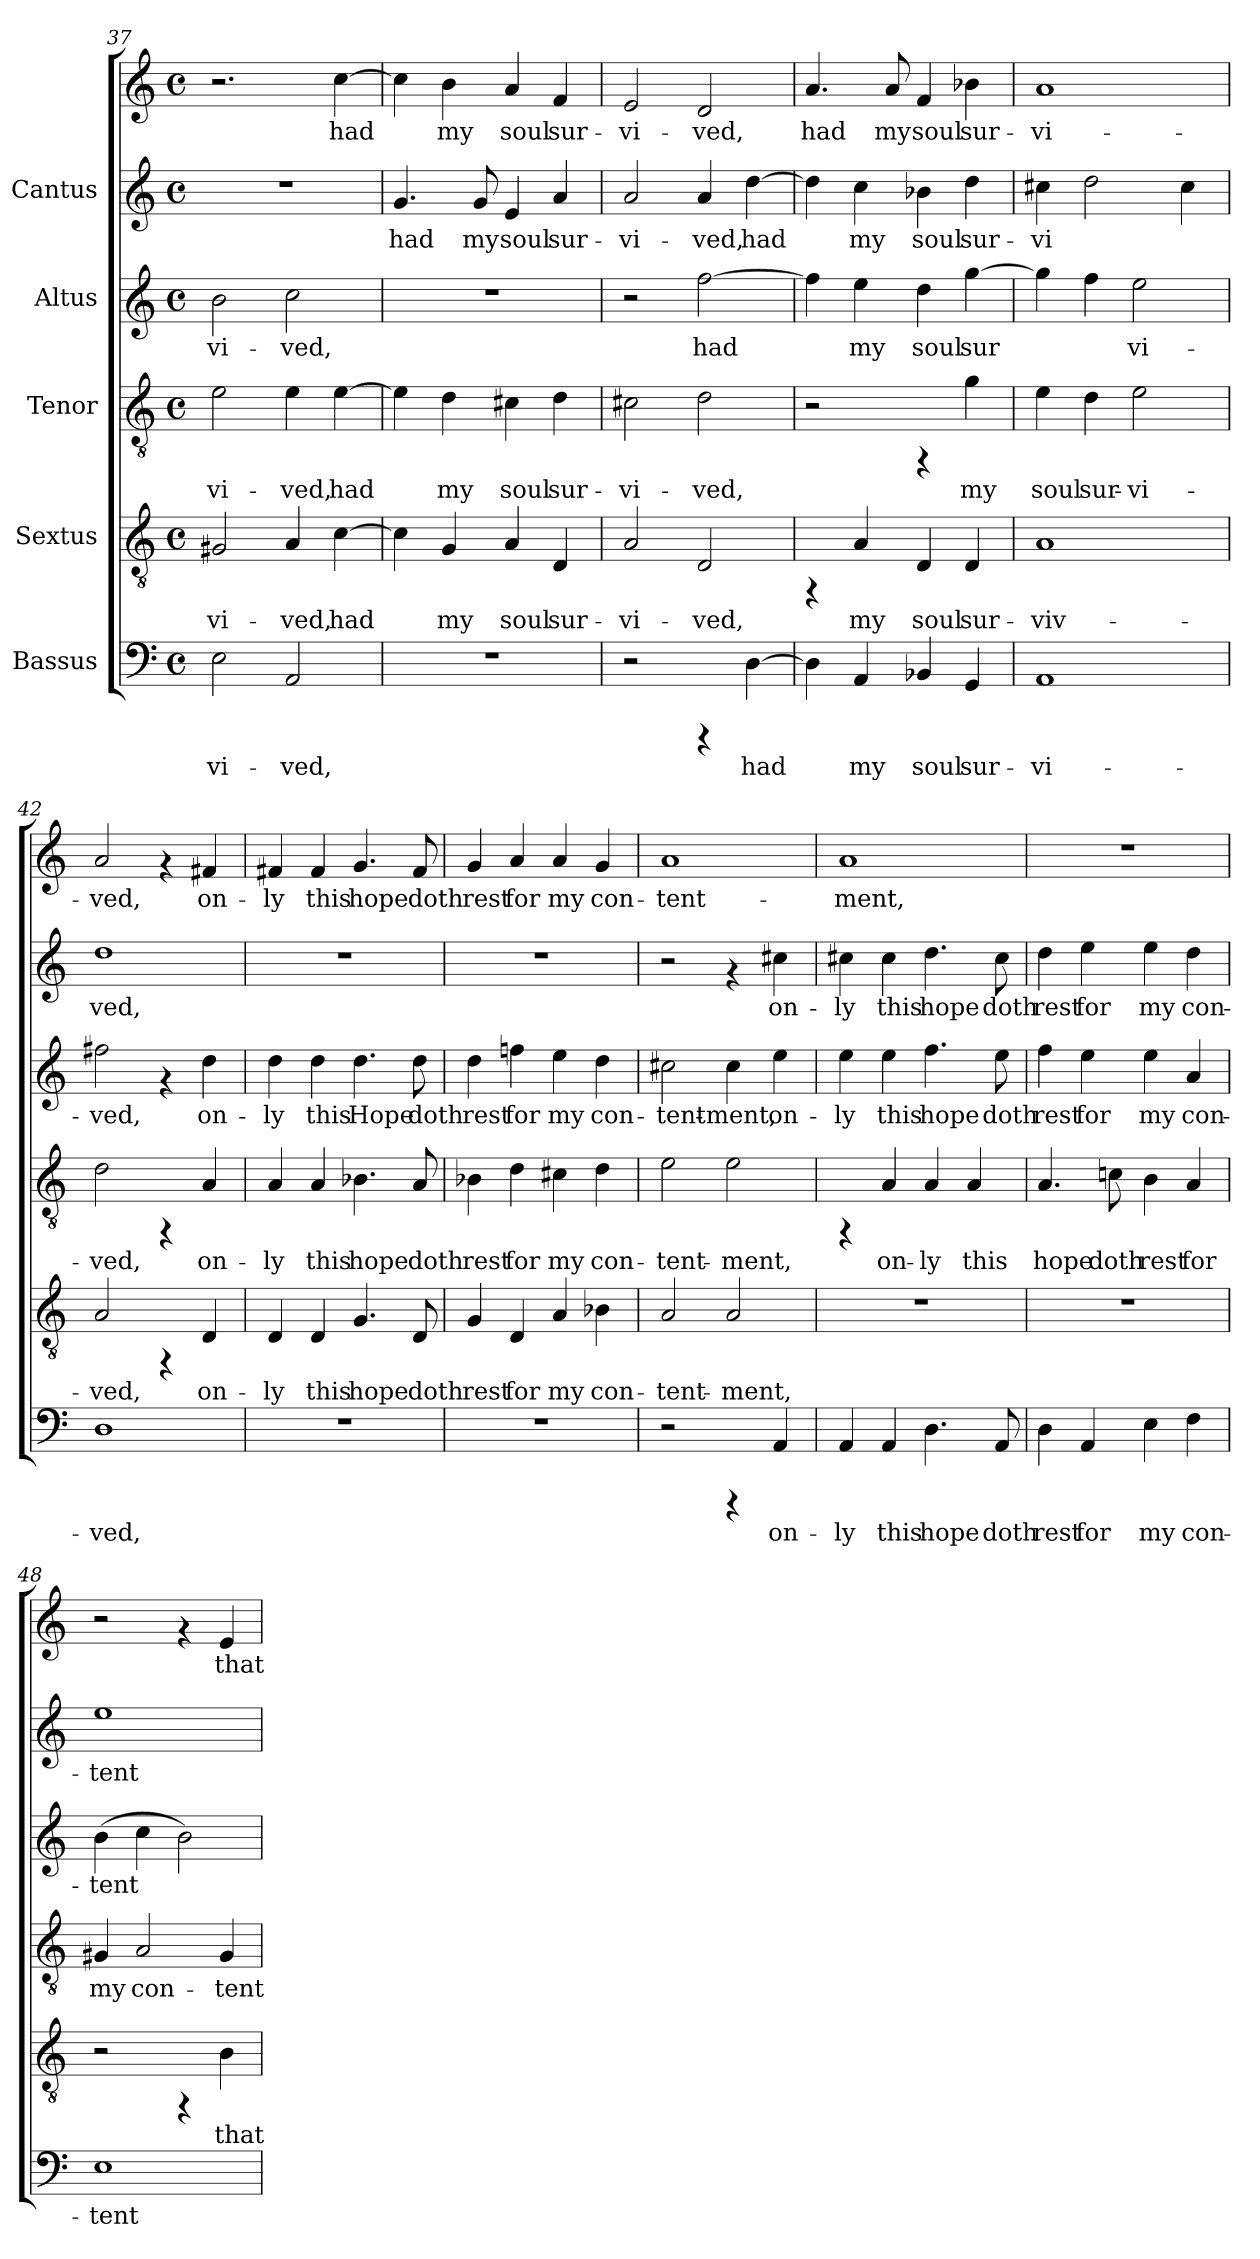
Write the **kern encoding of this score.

**kern	**text	**kern	**text	**kern	**text	**kern	**text	**kern	**text	**kern	**text
*part5	*part5	*part4	*part4	*part3	*part3	*part2	*part2	*part1	*part1	*part1	*part1
*staff6	*staff6	*staff5	*staff5	*staff4	*staff4	*staff3	*staff3	*staff2	*staff2	*staff1	*staff1
*I"Bassus	*	*I"Sextus	*	*I"Tenor	*	*I"Altus	*	*I"Cantus	*	*	*
*clefF4	*	*clefGv2	*	*clefGv2	*	*clefG2	*	*clefG2	*	*clefG2	*
*M4/4	*	*M4/4	*	*M4/4	*	*M4/4	*	*M4/4	*	*M4/4	*
*met(c)	*	*met(c)	*	*met(c)	*	*met(c)	*	*met(c)	*	*met(c)	*
=37	=37	=37	=37	=37	=37	=37	=37	=37	=37	=37	=37
!	!LO:LY:b:cj	!	!LO:LY:b:cj	!	!LO:LY:b:cj	!	!LO:LY:b:cj	!	!	!	!
2E\	-vi-	2G#X/	-vi-	2e\	-vi-	2b\	-vi-	1r	.	2.r	.
!	!LO:LY:b:cj	!	!LO:LY:b:cj	!	!LO:LY:b:cj	!	!LO:LY:b:cj	!	!	!	!
2AA/	-ved,	4A/	-ved,	4e\	-ved,	2cc\	-ved,	.	.	.	.
!	!	!	!LO:LY:b:cj	!	!LO:LY:b:cj	!	!	!	!	!	!LO:LY:b:cj
.	.	[>4c\	had	[>4e\	had	.	.	.	.	[>4cc\	had
=38	=38	=38	=38	=38	=38	=38	=38	=38	=38	=38	=38
!	!	!	!LO:LY:b:cj	!	!LO:LY:b:cj	!	!	!	!LO:LY:b:cj	!	!LO:LY:b:cj
1r	.	4c\]	.	4e\]	.	1r	.	4.g/	-had	4cc\]	.
!	!	!	!LO:LY:b:cj	!	!LO:LY:b:cj	!	!	!	!	!	!LO:LY:b:cj
.	.	4G/	my	4d\	my	.	.	.	.	4b\	my
!	!	!	!	!	!	!	!	!	!LO:LY:b:cj	!	!
.	.	.	.	.	.	.	.	8g/	my	.	.
!	!	!	!LO:LY:b:cj	!	!LO:LY:b:cj	!	!	!	!LO:LY:b:cj	!	!LO:LY:b:cj
.	.	4A/	soul	4c#X\	soul	.	.	4e/	soul	4a/	soul
!	!	!	!LO:LY:b:cj	!	!LO:LY:b:cj	!	!	!	!LO:LY:b:cj	!	!LO:LY:b:cj
.	.	4D/	sur-	4d\	sur-	.	.	4a/	sur-	4f/	sur-
=39	=39	=39	=39	=39	=39	=39	=39	=39	=39	=39	=39
!	!	!	!LO:LY:b:cj	!	!LO:LY:b:cj	!	!	!	!LO:LY:b:cj	!	!LO:LY:b:cj
2r	.	2A/	-vi-	2c#X\	-vi-	2r	.	2a/	vi-	2e/	-vi-
!	!	!	!LO:LY:b:cj	!	!LO:LY:b:cj	!	!LO:LY:b:cj	!	!LO:LY:b:cj	!	!LO:LY:b:cj
4rCCC	.	2D/	-ved,	2d\	-ved,	[>2ff\	had	4a/	-ved,	2d/	-ved,
!	!LO:LY:b:cj	!	!	!	!	!	!	!	!LO:LY:b:cj	!	!
[>4D\	had	.	.	.	.	.	.	[>4dd\	had	.	.
!!LO:PB:g=z
=40	=40	=40	=40	=40	=40	=40	=40	=40	=40	=40	=40
!	!LO:LY:b:cj	!	!	!	!	!	!LO:LY:b:cj	!	!LO:LY:b:cj	!	!LO:LY:b:cj
4D\]	.	4rFF	.	2r	.	4ff\]	.	4dd\]	-	4.a/	had
!	!LO:LY:b:cj	!	!LO:LY:b:cj	!	!	!	!LO:LY:b:cj	!	!LO:LY:b:cj	!	!
4AA/	my	4A/	my	.	.	4ee\	my	4cc\	my	.	.
!	!	!	!	!	!	!	!	!	!	!	!LO:LY:b:cj
.	.	.	.	.	.	.	.	.	.	8a/	my
!	!LO:LY:b:cj	!	!LO:LY:b:cj	!	!	!	!LO:LY:b:cj	!	!LO:LY:b:cj	!	!LO:LY:b:cj
4BB-X/	soul	4D/	soul	4rFF	.	4dd\	soul	4b-X\	soul	4f/	soul
!	!LO:LY:b:cj	!	!LO:LY:b:cj	!	!LO:LY:b:cj	!	!LO:LY:b:cj	!	!LO:LY:b:cj	!	!LO:LY:b:cj
4GG/	sur-	4D/	sur-	4g\	my	[>4gg\	sur-	4dd\	sur-	4b-X\	sur-
=41	=41	=41	=41	=41	=41	=41	=41	=41	=41	=41	=41
!	!LO:LY:b:cj	!	!LO:LY:b:cj	!	!LO:LY:b:cj	!	!LO:LY:b:cj	!	!LO:LY:b:cj	!	!LO:LY:b:cj
1AA	-vi-	1A	-viv-	4e\	soul	4gg\]	-	4cc#X\	-vi-	1a	-vi-
!	!	!	!	!	!LO:LY:b:cj	!	!LO:LY:b:cj	!	!LO:LY:b:cj	!	!
.	.	.	.	4d\	sur-	4ff\	.	2dd\	--	.	.
!	!	!	!	!	!LO:LY:b:cj	!	!LO:LY:b:cj	!	!	!	!
.	.	.	.	2e\	-vi-	2ee\	vi-	.	.	.	.
!	!	!	!	!	!	!	!	!	!LO:LY:b:cj	!	!
.	.	.	.	.	.	.	.	4cc#\	--	.	.
=42	=42	=42	=42	=42	=42	=42	=42	=42	=42	=42	=42
!	!LO:LY:b:cj	!	!LO:LY:b:cj	!	!LO:LY:b:cj	!	!LO:LY:b:cj	!	!LO:LY:b:cj	!	!LO:LY:b:cj
1D	-ved,	2A/	-ved,	2d\	-ved,	2ff#X\	-ved,	1dd	-ved,	2a/	-ved,
.	.	4rFF	.	4rFF	.	4rf	.	.	.	4rf	.
!	!	!	!LO:LY:b:cj	!	!LO:LY:b:cj	!	!LO:LY:b:cj	!	!	!	!LO:LY:b:cj
.	.	4D/	on-	4A/	on-	4dd\	on-	.	.	4f#X/	on-
=43	=43	=43	=43	=43	=43	=43	=43	=43	=43	=43	=43
!	!	!	!LO:LY:b:cj	!	!LO:LY:b:cj	!	!LO:LY:b:cj	!	!	!	!LO:LY:b:cj
1r	.	4D/	-ly	4A/	-ly	4dd\	-ly	1r	.	4f#X/	ly
!	!	!	!LO:LY:b:cj	!	!LO:LY:b:cj	!	!LO:LY:b:cj	!	!	!	!LO:LY:b:cj
.	.	4D/	this	4A/	this	4dd\	this	.	.	4f#/	this
!	!	!	!LO:LY:b:cj	!	!LO:LY:b:cj	!	!LO:LY:b:cj	!	!	!	!LO:LY:b:cj
.	.	4.G/	hope	4.B-X\	hope	4.dd\	Hope	.	.	4.g/	hope
!	!	!	!LO:LY:b:cj	!	!LO:LY:b:cj	!	!LO:LY:b:cj	!	!	!	!LO:LY:b:cj
.	.	8D/	doth	8A/	doth	8dd\	doth	.	.	8f#/	doth
=44	=44	=44	=44	=44	=44	=44	=44	=44	=44	=44	=44
!	!	!	!LO:LY:b:cj	!	!LO:LY:b:cj	!	!LO:LY:b:cj	!	!	!	!LO:LY:b:cj
1r	.	4G/	rest	4B-X\	rest	4dd\	rest	1r	.	4g/	rest
!	!	!	!LO:LY:b:cj	!	!LO:LY:b:cj	!	!LO:LY:b:cj	!	!	!	!LO:LY:b:cj
.	.	4D/	for	4d\	for	4ffn\	for	.	.	4a/	for
!	!	!	!LO:LY:b:cj	!	!LO:LY:b:cj	!	!LO:LY:b:cj	!	!	!	!LO:LY:b:cj
.	.	4A/	my	4c#X\	my	4ee\	my	.	.	4a/	my
!	!	!	!LO:LY:b:cj	!	!LO:LY:b:cj	!	!LO:LY:b:cj	!	!	!	!LO:LY:b:cj
.	.	4B-X\	con-	4d\	con-	4dd\	con-	.	.	4g/	con-
!!LO:LB:g=z
=45	=45	=45	=45	=45	=45	=45	=45	=45	=45	=45	=45
!	!	!	!LO:LY:b:cj	!	!LO:LY:b:cj	!	!LO:LY:b:cj	!	!	!	!LO:LY:b:cj
2r	.	2A/	-tent-	2e\	-tent-	2cc#X\	-tent-	2r	.	1a	-tent-
!	!	!	!LO:LY:b:cj	!	!LO:LY:b:cj	!	!LO:LY:b:cj	!	!	!	!
4rCCC	.	2A/	-ment,	2e\	-ment,	4cc#\	-ment,	4rf	.	.	.
!	!LO:LY:b:cj	!	!	!	!	!	!LO:LY:b:cj	!	!LO:LY:b:cj	!	!
4AA/	on-	.	.	.	.	4ee\	on-	4cc#X\	-on-	.	.
=46	=46	=46	=46	=46	=46	=46	=46	=46	=46	=46	=46
!	!LO:LY:b:cj	!	!	!	!	!	!LO:LY:b:cj	!	!LO:LY:b:cj	!	!LO:LY:b:cj
4AA/	-ly	1r	.	4rFF	.	4ee\	-ly	4cc#X\	ly	1a	-ment,
!	!LO:LY:b:cj	!	!	!	!LO:LY:b:cj	!	!LO:LY:b:cj	!	!LO:LY:b:cj	!	!
4AA/	this	.	.	4A/	on-	4ee\	this	4cc#\	this	.	.
!	!LO:LY:b:cj	!	!	!	!LO:LY:b:cj	!	!LO:LY:b:cj	!	!LO:LY:b:cj	!	!
4.D\	hope	.	.	4A/	-ly	4.ff\	hope	4.dd\	hope	.	.
!	!	!	!	!	!LO:LY:b:cj	!	!	!	!	!	!
.	.	.	.	4A/	this	.	.	.	.	.	.
!	!LO:LY:b:cj	!	!	!	!	!	!LO:LY:b:cj	!	!LO:LY:b:cj	!	!
8AA/	doth	.	.	.	.	8ee\	doth	8cc#\	doth	.	.
=47	=47	=47	=47	=47	=47	=47	=47	=47	=47	=47	=47
!	!LO:LY:b:cj	!	!	!	!LO:LY:b:cj	!	!LO:LY:b:cj	!	!LO:LY:b:cj	!	!
4D\	rest	1r	.	4.A/	hope	4ff\	rest	4dd\	rest	1r	.
!	!LO:LY:b:cj	!	!	!	!	!	!LO:LY:b:cj	!	!LO:LY:b:cj	!	!
4AA/	for	.	.	.	.	4ee\	for	4ee\	for	.	.
!	!	!	!	!	!LO:LY:b:cj	!	!	!	!	!	!
.	.	.	.	8cn\	doth	.	.	.	.	.	.
!	!LO:LY:b:cj	!	!	!	!LO:LY:b:cj	!	!LO:LY:b:cj	!	!LO:LY:b:cj	!	!
4E\	my	.	.	4B\	rest	4ee\	my	4ee\	my	.	.
!	!LO:LY:b:cj	!	!	!	!LO:LY:b:cj	!	!LO:LY:b:cj	!	!LO:LY:b:cj	!	!
4F\	con-	.	.	4A/	for	4a/	con-	4dd\	con-	.	.
=48	=48	=48	=48	=48	=48	=48	=48	=48	=48	=48	=48
!	!LO:LY:b:cj	!	!	!	!LO:LY:b:cj	!	!LO:LY:b:cj	!	!LO:LY:b:cj	!	!
1E	-tent-	2r	.	4G#X/	my	(>4b\	-tent-	1ee	tent-	2r	.
!	!	!	!	!	!LO:LY:b:cj	!	!LO:LY:b:cj	!	!	!	!
.	.	.	.	2A/	con-	4cc\	--	.	.	.	.
!	!	!	!	!	!	!	!LO:LY:b:cj	!	!	!	!
.	.	4rFF	.	.	.	2b\)	--	.	.	4rf	.
!	!	!	!LO:LY:b:cj	!	!LO:LY:b:cj	!	!	!	!	!	!LO:LY:b:cj
.	.	4B\	that	4G#/	-tent-	.	.	.	.	4e/	-that
=	=	=	=	=	=	=	=	=	=	=	=
*-	*-	*-	*-	*-	*-	*-	*-	*-	*-	*-	*-
